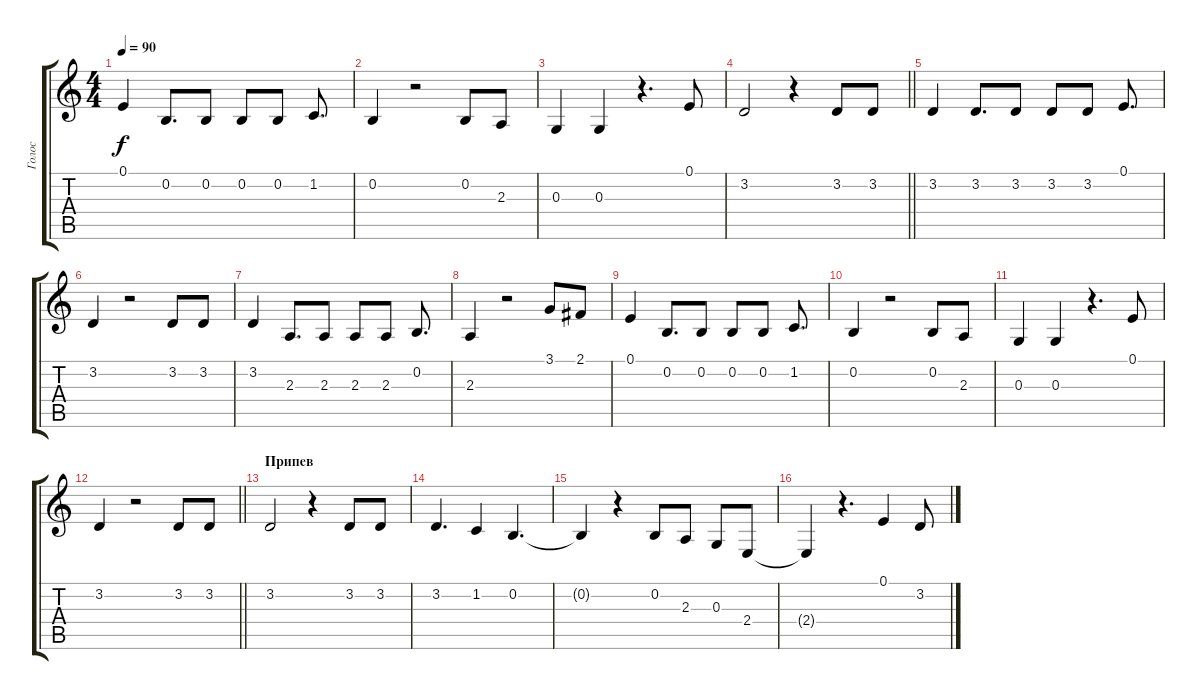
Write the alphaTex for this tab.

\track ("Голос" "Голос") {instrument synthvoice}
\staff {score tabs}
\tuning (E4 B3 G3 D3 A2 E2) {hide}
\ts (4 4)
\tempo 90
\clef g2
\ks c
0.1.4{dy f} 0.2.8{d} 0.2.8 0.2.8 0.2.8 1.2.8{d} |
0.2.4 r.2 0.2.8 2.3.8 |
0.3.4 0.3.4 r.4{d} 0.1.8 |
\barLineRight lightlight
3.2.2 r.4 3.2.8 3.2.8 |
3.2.4 3.2.8{d} 3.2.8 3.2.8 3.2.8 0.1.8{d} |
3.2.4 r.2 3.2.8 3.2.8 |
3.2.4 2.3.8{d} 2.3.8 2.3.8 2.3.8 0.2.8{d} |
2.3.4 r.2 3.1.8 2.1.8 |
0.1.4 0.2.8{d} 0.2.8 0.2.8 0.2.8 1.2.8{d} |
0.2.4 r.2 0.2.8 2.3.8 |
0.3.4 0.3.4 r.4{d} 0.1.8 |
\barLineRight lightlight
3.2.4 r.2 3.2.8 3.2.8 |
\section ("" "Припев")
3.2.2 r.4 3.2.8 3.2.8 |
3.2.4{d} 1.2.4 0.2.4{d} |
0.2{t}.4 r.4 0.2.8 2.3.8 0.3.8 2.4.8 |
2.4{t}.4 r.4{d} 0.1.4 3.2.8
